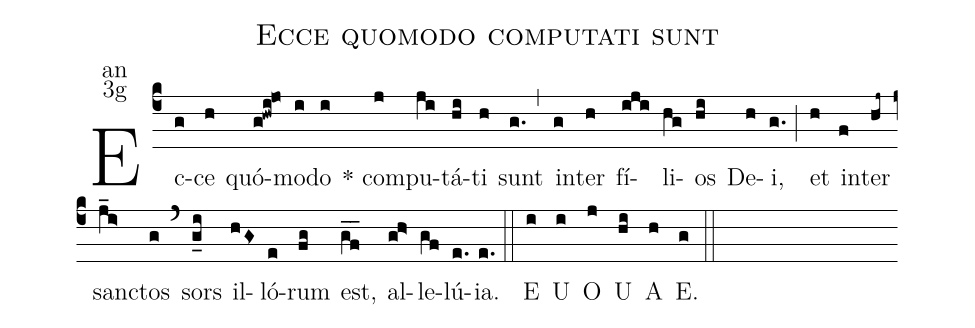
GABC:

name:Ecce quomodo computati sunt;
office-part:an;
mode:3g;
%%
(c4) Ec(g)ce(h) quó(g!hwi@jo)mo(i)do(i)
<sp>*</sp> com(j)pu(ji)tá(hi)ti(h) sunt(g.) (,) in(g)ter(h) fí(iji)li(hg)os(hi) De(h)i,(g.) (;)
et(h) in(f)ter(hj~) san(j_i>)ctos(g) (`) sors(g_i) il(hG>)ló(e)rum(fg) est,(gf__) al(gh>)le(gf)lú(e.){ia}.(e.) (::)
<eu>E(i) U(i) O(j) U(hi) A(h) E.</eu>(g) (::)
